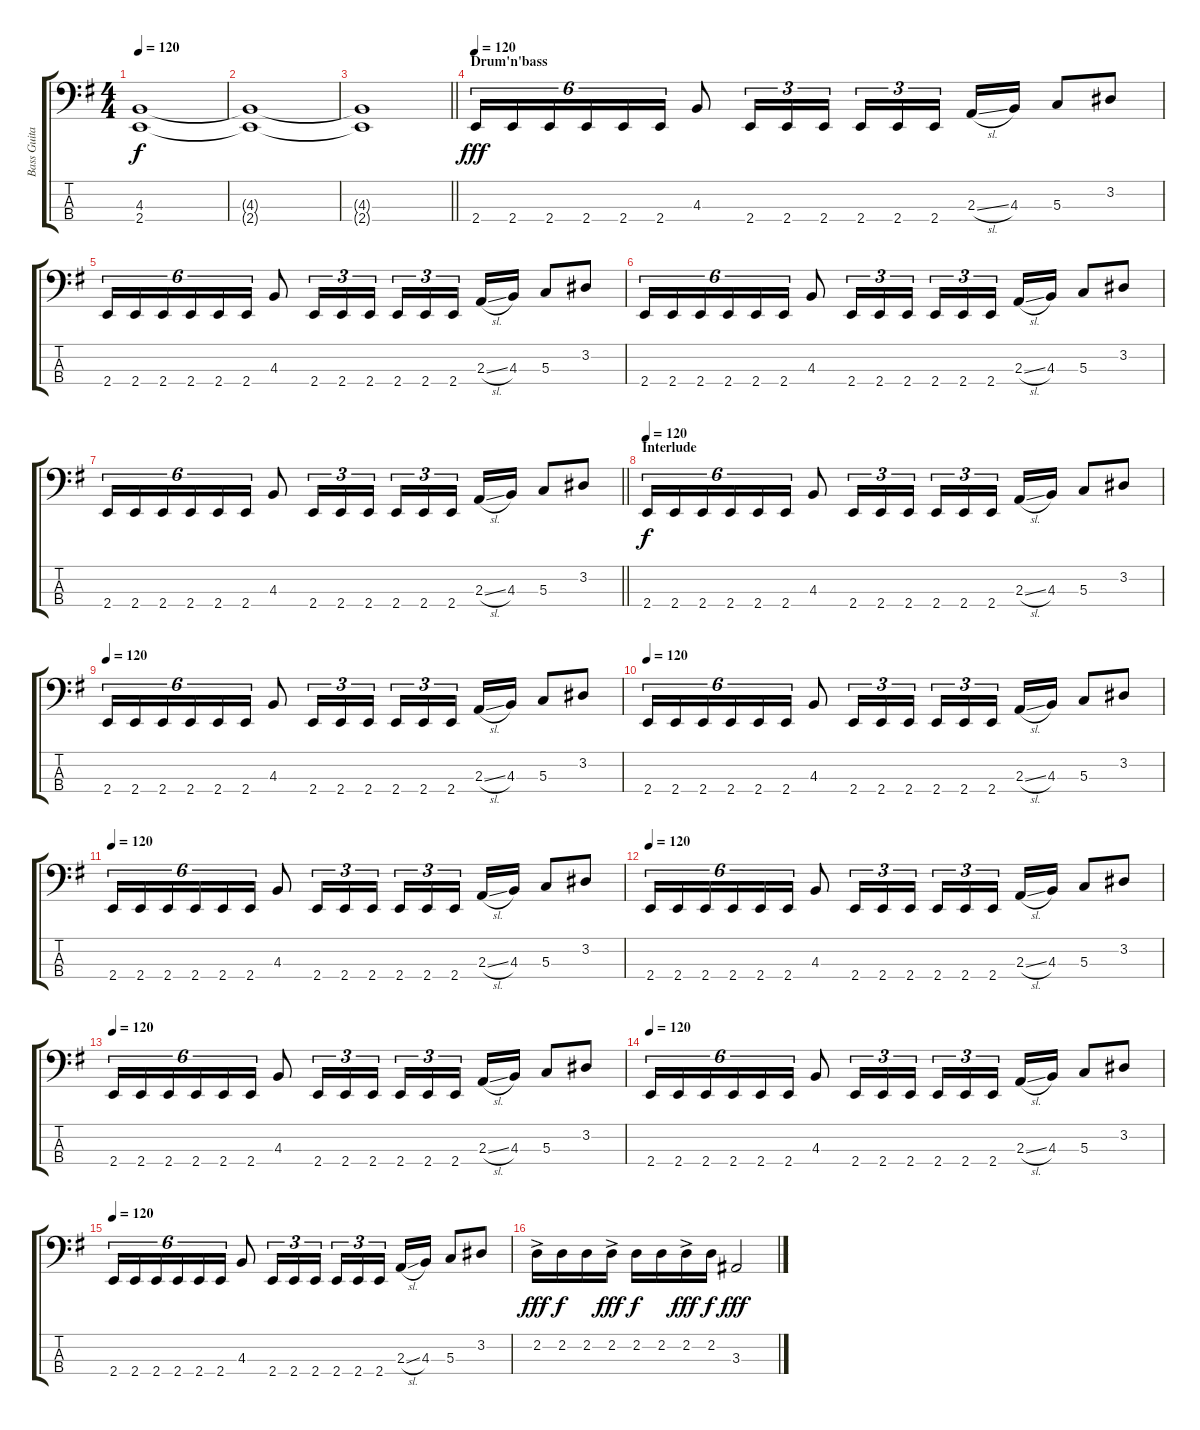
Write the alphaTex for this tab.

\track ("Bass Guitar" "Bass Guita") {instrument electricbassfinger}
\staff {score tabs}
\tuning (F2 C2 G1 D1) {hide}
\ts (4 4)
\tempo 120
\clef f4
\ks eminor
(4.3{t} 2.4{t}).1{dy f} |
(4.3{t} 2.4{t}).1 |
\barLineRight lightlight
(4.3{t} 2.4{t}).1 |
\section ("" "Drum'n'bass")
\tempo 120
2.4.16{tu (6 4) dy fff} 2.4.16{tu (6 4)} 2.4.16{tu (6 4)} 2.4.16{tu (6 4)} 2.4.16{tu (6 4)} 2.4.16{tu (6 4)} 4.3.8 2.4.16{tu (3 2)} 2.4.16{tu (3 2)} 2.4.16{tu (3 2)} 2.4.16{tu (3 2)} 2.4.16{tu (3 2)} 2.4.16{tu (3 2)} 2.3{sl}.16 4.3.16 5.3.8 3.2.8 |
2.4.16{tu (6 4)} 2.4.16{tu (6 4)} 2.4.16{tu (6 4)} 2.4.16{tu (6 4)} 2.4.16{tu (6 4)} 2.4.16{tu (6 4)} 4.3.8 2.4.16{tu (3 2)} 2.4.16{tu (3 2)} 2.4.16{tu (3 2)} 2.4.16{tu (3 2)} 2.4.16{tu (3 2)} 2.4.16{tu (3 2)} 2.3{sl}.16 4.3.16 5.3.8 3.2.8 |
2.4.16{tu (6 4)} 2.4.16{tu (6 4)} 2.4.16{tu (6 4)} 2.4.16{tu (6 4)} 2.4.16{tu (6 4)} 2.4.16{tu (6 4)} 4.3.8 2.4.16{tu (3 2)} 2.4.16{tu (3 2)} 2.4.16{tu (3 2)} 2.4.16{tu (3 2)} 2.4.16{tu (3 2)} 2.4.16{tu (3 2)} 2.3{sl}.16 4.3.16 5.3.8 3.2.8 |
\barLineRight lightlight
2.4.16{tu (6 4)} 2.4.16{tu (6 4)} 2.4.16{tu (6 4)} 2.4.16{tu (6 4)} 2.4.16{tu (6 4)} 2.4.16{tu (6 4)} 4.3.8 2.4.16{tu (3 2)} 2.4.16{tu (3 2)} 2.4.16{tu (3 2)} 2.4.16{tu (3 2)} 2.4.16{tu (3 2)} 2.4.16{tu (3 2)} 2.3{sl}.16 4.3.16 5.3.8 3.2.8 |
\section ("" "Interlude")
\tempo 120
2.4.16{tu (6 4) dy f instrument electricbassfinger} 2.4.16{tu (6 4)} 2.4.16{tu (6 4)} 2.4.16{tu (6 4)} 2.4.16{tu (6 4)} 2.4.16{tu (6 4)} 4.3.8 2.4.16{tu (3 2)} 2.4.16{tu (3 2)} 2.4.16{tu (3 2)} 2.4.16{tu (3 2)} 2.4.16{tu (3 2)} 2.4.16{tu (3 2)} 2.3{sl}.16 4.3.16 5.3.8 3.2.8 |
\tempo 120
2.4.16{tu (6 4)} 2.4.16{tu (6 4)} 2.4.16{tu (6 4)} 2.4.16{tu (6 4)} 2.4.16{tu (6 4)} 2.4.16{tu (6 4)} 4.3.8 2.4.16{tu (3 2)} 2.4.16{tu (3 2)} 2.4.16{tu (3 2)} 2.4.16{tu (3 2)} 2.4.16{tu (3 2)} 2.4.16{tu (3 2)} 2.3{sl}.16 4.3.16 5.3.8 3.2.8 |
\tempo 120
2.4.16{tu (6 4) instrument electricbassfinger} 2.4.16{tu (6 4)} 2.4.16{tu (6 4)} 2.4.16{tu (6 4)} 2.4.16{tu (6 4)} 2.4.16{tu (6 4)} 4.3.8 2.4.16{tu (3 2)} 2.4.16{tu (3 2)} 2.4.16{tu (3 2)} 2.4.16{tu (3 2)} 2.4.16{tu (3 2)} 2.4.16{tu (3 2)} 2.3{sl}.16 4.3.16 5.3.8 3.2.8 |
\tempo 120
2.4.16{tu (6 4)} 2.4.16{tu (6 4)} 2.4.16{tu (6 4)} 2.4.16{tu (6 4)} 2.4.16{tu (6 4)} 2.4.16{tu (6 4)} 4.3.8 2.4.16{tu (3 2)} 2.4.16{tu (3 2)} 2.4.16{tu (3 2)} 2.4.16{tu (3 2)} 2.4.16{tu (3 2)} 2.4.16{tu (3 2)} 2.3{sl}.16 4.3.16 5.3.8 3.2.8 |
\tempo 120
2.4.16{tu (6 4) instrument electricbassfinger} 2.4.16{tu (6 4)} 2.4.16{tu (6 4)} 2.4.16{tu (6 4)} 2.4.16{tu (6 4)} 2.4.16{tu (6 4)} 4.3.8 2.4.16{tu (3 2)} 2.4.16{tu (3 2)} 2.4.16{tu (3 2)} 2.4.16{tu (3 2)} 2.4.16{tu (3 2)} 2.4.16{tu (3 2)} 2.3{sl}.16 4.3.16 5.3.8 3.2.8 |
\tempo 120
2.4.16{tu (6 4)} 2.4.16{tu (6 4)} 2.4.16{tu (6 4)} 2.4.16{tu (6 4)} 2.4.16{tu (6 4)} 2.4.16{tu (6 4)} 4.3.8 2.4.16{tu (3 2)} 2.4.16{tu (3 2)} 2.4.16{tu (3 2)} 2.4.16{tu (3 2)} 2.4.16{tu (3 2)} 2.4.16{tu (3 2)} 2.3{sl}.16 4.3.16 5.3.8 3.2.8 |
\tempo 120
2.4.16{tu (6 4)} 2.4.16{tu (6 4)} 2.4.16{tu (6 4)} 2.4.16{tu (6 4)} 2.4.16{tu (6 4)} 2.4.16{tu (6 4)} 4.3.8 2.4.16{tu (3 2)} 2.4.16{tu (3 2)} 2.4.16{tu (3 2)} 2.4.16{tu (3 2)} 2.4.16{tu (3 2)} 2.4.16{tu (3 2)} 2.3{sl}.16 4.3.16 5.3.8 3.2.8 |
\tempo 120
2.4.16{tu (6 4)} 2.4.16{tu (6 4)} 2.4.16{tu (6 4)} 2.4.16{tu (6 4)} 2.4.16{tu (6 4)} 2.4.16{tu (6 4)} 4.3.8 2.4.16{tu (3 2)} 2.4.16{tu (3 2)} 2.4.16{tu (3 2)} 2.4.16{tu (3 2)} 2.4.16{tu (3 2)} 2.4.16{tu (3 2)} 2.3{sl}.16 4.3.16 5.3.8 3.2.8 |
2.2{ac}.16{dy fff} 2.2.16{dy f} 2.2.16 2.2{ac}.16{dy fff} 2.2.16{dy f} 2.2.16 2.2{ac}.16{dy fff} 2.2.16{dy f} 3.3.2{dy fff}
